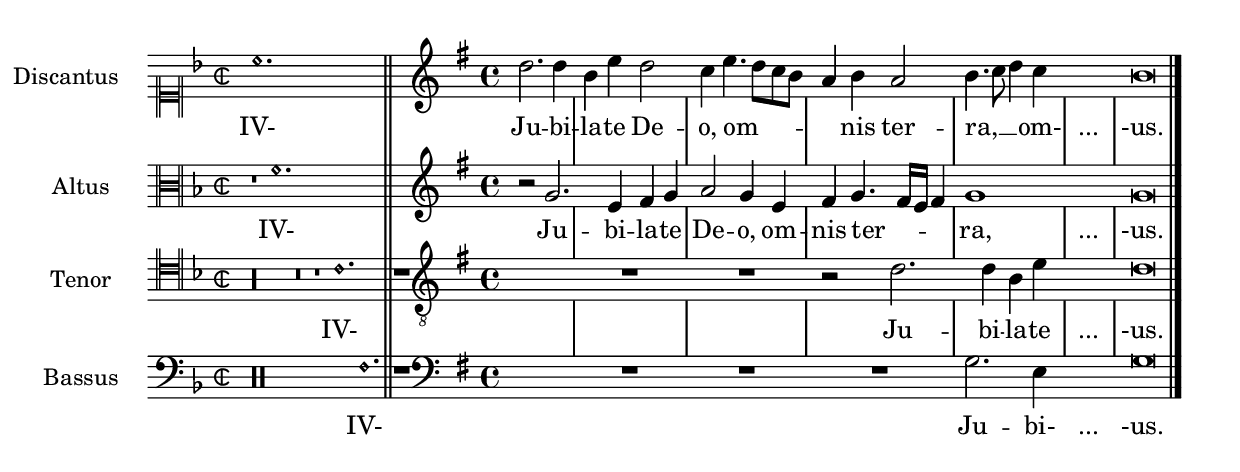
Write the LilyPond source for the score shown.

%% Do not edit this file; it is auto-generated from LSR http://lsr.dsi.unimi.it
%% This file is in the public domain.
\version "2.13.1"

\header {
  lsrtags = "ancient-notation, template"

%% Translation of GIT committish: b2d4318d6c53df8469dfa4da09b27c15a374d0ca
  texidoces = "
Al transcribir música mensural, es útil un «incipit» al compienzo
de la pieza para indicar la tonalidad y el tempo
originales. Aunque los músicos actuales están acostumbrados a las
barras de compás para reconocer con más facilidad los patrones
rítmicos, durante el período de la música mensural aún no se
habíen inventado las líneas divisorias; de hecho, la medida solía
cambiar a cada pocas notas. Como compromiso, a menudo las líneas
divisorias se imprimen entre los pentagramas en vez de hacerlo
encima de ellos.

"
  doctitlees = "Plantilla de notación de música antigua (transcripción moderna de música mensural)"
  
%% Translation of GIT committish: d96023d8792c8af202c7cb8508010c0d3648899d 
  texidocde = "
Bei der Transkription von Mensuralmusik ist es oft erwünscht, ein 
Incipit an den Anfang des Stückes zu stellen, damit klar ist, wie 
Tempo und Schlüssel in der Originalnotation gesetzt waren. Während 
heutzutage Musiker an Taktlinien gewöhnt sind, um Rhythmen schneller 
zu erkennen, wurden diese in der Mensuralmusik nicht verwendet. 
Tatsächlich ändern sich die Rhythmen auch oft alle paar Noten. Als 
ein Kompromiss werden die Notenlinien nicht auf dem System, sondern 
zwischen den Systemen geschrieben.
"

doctitlede = "Vorlage für Alte Notation -- moderne Transkription von Mensuralmusik"

%% Translation of GIT committish: 892286cbfdbe89420b8181975032ea975e79d2f5
  texidocfr = "
Lorsque l'on transcrit de la musique mensurale, un @emph{incipit} permet
d'indiquer la tonalité et le tempo d'origine.  Si les musiciens sont de
nos jours habitués aux barres de mesures qui présentent la structure
rythmique d'une œuvre, elles n'étaient pas en vigueur à l'époque où ces
pièces ont été composées, d'autant plus que la @qq{métrique} pouvait
changer au fil des notes.  Un compromis consiste à imprimer des barres
entre les portées plutôt que sur chacune d'elles.

"
  doctitlefr = "Exemples de notation ancienne -- transcription moderne de musique mensurale"

  doctitle = "Exemples de notation ancienne -- transcription moderne de musique mensurale"

  texidoc = "
When transcribing mensural music, an incipit at the beginning of the
piece is useful to indicate the original key and tempo. While today
musicians are used to bar lines in order to faster recognize rhythmic
patterns, bar lines were not yet invented during the period of mensural
music; in fact, the meter often changed after every few notes. As a
compromise, bar lines are often printed between the staves rather than
on the staves. 

"
  doctitle = "Ancient notation template -- modern transcription of mensural music"
} % begin verbatim

global = {
  \set Score.skipBars = ##t

  % incipit
  \once \override Score.SystemStartBracket #'transparent = ##t
  \override Score.SpacingSpanner #'spacing-increment = #1.0 % tight spacing
  \key f \major
  \time 2/2
  \once \override Staff.TimeSignature #'style = #'neomensural
  \override Voice.NoteHead #'style = #'neomensural
  \override Voice.Rest #'style = #'neomensural
  \set Staff.printKeyCancellation = ##f
  \cadenzaOn % turn off bar lines
  \skip 1*10
  \once \override Staff.BarLine #'transparent = ##f
  \bar "||"
  \skip 1*1 % need this extra \skip such that clef change comes
            % after bar line
  \bar ""

  % main
  \revert Score.SpacingSpanner #'spacing-increment % CHECK: no effect?
  \cadenzaOff % turn bar lines on again
  \once \override Staff.Clef #'full-size-change = ##t
  \set Staff.forceClef = ##t
  \key g \major
  \time 4/4
  \override Voice.NoteHead #'style = #'default
  \override Voice.Rest #'style = #'default

  % FIXME: setting printKeyCancellation back to #t must not
  % occur in the first bar after the incipit.  Dto. for forceClef.
  % Therefore, we need an extra \skip.
  \skip 1*1
  \set Staff.printKeyCancellation = ##t
  \set Staff.forceClef = ##f

  \skip 1*7 % the actual music

  % let finis bar go through all staves
  \override Staff.BarLine #'transparent = ##f

  % finis bar
  \bar "|."
}

discantusNotes = {
  \transpose c' c'' {
    \set Staff.instrumentName = #"Discantus  "

    % incipit
    \clef "neomensural-c1"
    c'1. s2   % two bars
    \skip 1*8 % eight bars
    \skip 1*1 % one bar

    % main
    \clef "treble"
    d'2. d'4 |
    b e' d'2 |
    c'4 e'4.( d'8 c' b |
    a4) b a2 |
    b4.( c'8 d'4) c'4 |
    \once \override NoteHead #'transparent = ##t c'1 |
    b\breve |
  }
}

discantusLyrics = \lyricmode {
  % incipit
  IV-

  % main
  Ju -- bi -- |
  la -- te De -- |
  o, om --
  nis ter -- |
  ra, __ om- |
  "..." |
  -us. |
}

altusNotes = {
  \transpose c' c'' {
    \set Staff.instrumentName = #"Altus  "

    % incipit
    \clef "neomensural-c3"
    r1        % one bar
    f1. s2    % two bars
    \skip 1*7 % seven bars
    \skip 1*1 % one bar

    % main
    \clef "treble"
    r2 g2. e4 fis g | % two bars
    a2 g4 e |
    fis g4.( fis16 e fis4) |
    g1 |
    \once \override NoteHead #'transparent = ##t g1 |
    g\breve |
  }
}

altusLyrics = \lyricmode {
  % incipit
  IV-

  % main
  Ju -- bi -- la -- te | % two bars
  De -- o, om -- |
  nis ter -- ra, |
  "..." |
  -us. |
}

tenorNotes = {
  \transpose c' c' {
    \set Staff.instrumentName = #"Tenor  "

    % incipit
    \clef "neomensural-c4"
    r\longa   % four bars
    r\breve   % two bars
    r1        % one bar
    c'1. s2   % two bars
    \skip 1*1 % one bar
    \skip 1*1 % one bar

    % main
    \clef "treble_8"
    R1 |
    R1 |
    R1 |
    r2 d'2. d'4 b e' | % two bars
    \once \override NoteHead #'transparent = ##t e'1 |
    d'\breve |
  }
}

tenorLyrics = \lyricmode {
  % incipit
  IV-

  % main
  Ju -- bi -- la -- te | % two bars
  "..." |
  -us. |
}

bassusNotes = {
  \transpose c' c' {
    \set Staff.instrumentName = #"Bassus  "

    % incipit
    \clef "bass"
    r\maxima  % eight bars
    f1. s2    % two bars
    \skip 1*1 % one bar

    % main
    \clef "bass"
    R1 |
    R1 |
    R1 |
    R1 |
    g2. e4 |
    \once \override NoteHead #'transparent = ##t e1 |
    g\breve |
  }
}

bassusLyrics = \lyricmode {
  % incipit
  IV-

  % main
  Ju -- bi- |
  "..." |
  -us. |
}

\score {
  \new StaffGroup = choirStaff <<
    \new Voice =
      "discantusNotes" << \global \discantusNotes >>
    \new Lyrics =
      "discantusLyrics" \lyricsto discantusNotes { \discantusLyrics }
    \new Voice =
      "altusNotes" << \global \altusNotes >>
    \new Lyrics =
      "altusLyrics" \lyricsto altusNotes { \altusLyrics }
    \new Voice =
      "tenorNotes" << \global \tenorNotes >>
    \new Lyrics =
      "tenorLyrics" \lyricsto tenorNotes { \tenorLyrics }
    \new Voice =
      "bassusNotes" << \global \bassusNotes >>
    \new Lyrics =
      "bassusLyrics" \lyricsto bassusNotes { \bassusLyrics }
  >>
  \layout {
    \context {
      \Score

      % no bars in staves
      \override BarLine #'transparent = ##t

      % incipit should not start with a start delimiter
      \remove "System_start_delimiter_engraver"
    }
    \context {
      \Voice

      % no slurs
      \override Slur #'transparent = ##t

      % Comment in the below "\remove" command to allow line
      % breaking also at those barlines where a note overlaps
      % into the next bar.  The command is commented out in this
      % short example score, but especially for large scores, you
      % will typically yield better line breaking and thus improve
      % overall spacing if you comment in the following command.
      %\remove "Forbid_line_break_engraver"
    }
  }
}




